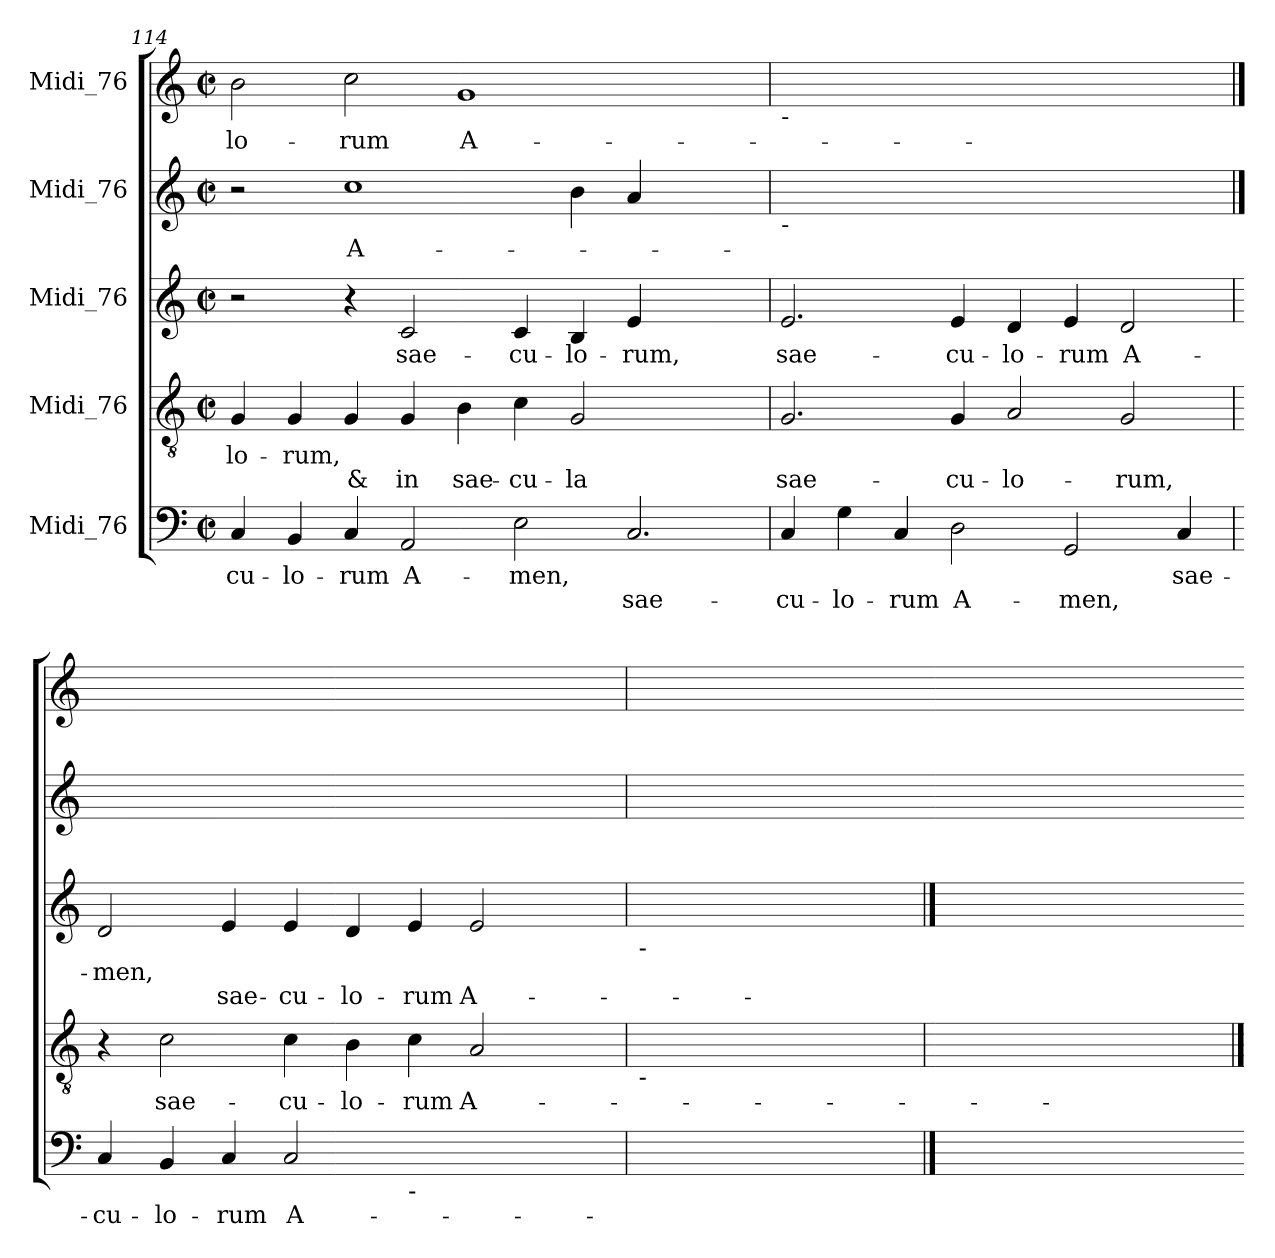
**kern	**text	**text	**kern	**text	**text	**kern	**text	**text	**kern	**text	**kern	**text
*part5	*part5	*part5	*part4	*part4	*part4	*part3	*part3	*part3	*part2	*part2	*part1	*part1
*staff5	*staff5	*staff5	*staff4	*staff4	*staff4	*staff3	*staff3	*staff3	*staff2	*staff2	*staff1	*staff1
*I"Midi_76	*	*	*I"Midi_76	*	*	*I"Midi_76	*	*	*I"Midi_76	*	*I"Midi_76	*
!!LO:LB:g=z
*clefF4	*	*	*clefGv2	*	*	*clefG2	*	*	*clefG2	*	*clefG2	*
*k[]	*	*	*k[]	*	*	*k[]	*	*	*k[]	*	*k[]	*
*C:	*	*	*C:	*	*	*C:	*	*	*C:	*	*C:	*
*M4/2	*	*	*M4/2	*	*	*M4/2	*	*	*M4/2	*	*M4/2	*
*met(c|)	*	*	*met(c|)	*	*	*met(c|)	*	*	*met(c|)	*	*met(c|)	*
=114	=114	=114	=114	=114	=114	=114	=114	=114	=114	=114	=114	=114
!	!LO:LY:b	!	!	!LO:LY:b	!	!	!	!	!	!	!	!LO:LY:b
4C	-cu-	.	4G	-lo-	.	2r	.	.	2r	.	2b	-lo-
!	!LO:LY:b	!	!	!LO:LY:b	!	!	!	!	!	!	!	!
4BB	-lo-	.	4G	-rum,	.	.	.	.	.	.	.	.
!	!LO:LY:b	!	!	!	!LO:LY:b	!	!	!	!	!LO:LY:b	!	!LO:LY:b
4C	-rum	.	4G	.	&	4r	.	.	1cc	A-	2cc	-rum
!	!LO:LY:b	!	!	!	!LO:LY:b	!	!LO:LY:b	!	!	!	!	!
2AA	A-	.	4G	.	in	2c	sae-	.	.	.	.	.
!	!	!	!	!	!LO:LY:b	!	!	!	!	!	!	!LO:LY:b
.	.	.	4B	.	sae-	.	.	.	.	.	1g	A-
!	!LO:LY:b	!	!	!	!LO:LY:b	!	!LO:LY:b	!	!	!	!	!
2E	-men,	.	4c	.	-cu-	4c	-cu-	.	.	.	.	.
!	!	!	!	!	!LO:LY:b	!	!LO:LY:b	!	!	!	!	!
.	.	.	2G	.	-la	4B	-lo-	.	4b	.	.	.
!	!	!LO:LY:b	!	!	!	!	!LO:LY:b	!	!	!	!	!
2.C	.	sae-	.	.	.	4e	-rum,	.	4a	.	.	.
.	.	.	2ryy	.	.	2ryy	.	.	2ryy	.	2ryy	.
=115	=115	=115	=115	=115	=115	=115	=115	=115	=115	=115	=115	=115
!	!	!	!	!	!	!	!	!	!	!	!LO:TX:b:t=-	!
!	!	!	!	!	!	!	!	!	!LO:TX:b:t=-	!	!	!
!	!	!LO:LY:b	!	!	!LO:LY:b	!	!LO:LY:b	!	!	!LO:LY:b	!	!LO:LY:b
4C	.	-cu-	2.G	.	sae-	2.e	sae-	.	1byy	-men.	[1gyy	-mem.
!	!	!LO:LY:b	!	!	!	!	!	!	!	!	!	!
4G	.	-lo-	.	.	.	.	.	.	.	.	.	.
!	!	!LO:LY:b	!	!	!	!	!	!	!	!	!	!
4C	.	-rum	.	.	.	.	.	.	.	.	.	.
!	!	!LO:LY:b	!	!	!LO:LY:b	!	!LO:LY:b	!	!	!	!	!
2D	.	A-	4G	.	-cu-	4e	-cu-	.	.	.	.	.
!	!	!	!	!	!LO:LY:b	!	!LO:LY:b	!	!	!	!	!
.	.	.	2A	.	-lo-	4d	-lo-	.	1ryy	.	1gyy]	.
!	!	!LO:LY:b	!	!	!	!	!LO:LY:b	!	!	!	!	!
2GG	.	-men,	.	.	.	4e	-rum	.	.	.	.	.
!	!	!	!	!	!LO:LY:b	!	!LO:LY:b	!	!	!	!	!
.	.	.	2G	.	-rum,	2d	A-	.	.	.	.	.
!	!LO:LY:b	!	!	!	!	!	!	!	!	!	!	!
4C	sae-	.	.	.	.	.	.	.	.	.	.	.
=	==	==	=	==	==	=	==	==	==	==	==	==
!	!LO:LY:b	!	!	!	!	!	!LO:LY:b	!	!	!	!	!
4C	-cu-	.	4r	.	.	2d	-men,	.	0ryy	.	0ryy	.
!	!LO:LY:b	!	!	!LO:LY:b	!	!	!	!	!	!	!	!
4BB	-lo-	.	2c	sae-	.	.	.	.	.	.	.	.
!	!LO:LY:b	!	!	!	!	!	!	!LO:LY:b	!	!	!	!
4C	-rum	.	.	.	.	4e	.	sae-	.	.	.	.
!	!LO:LY:b	!	!	!LO:LY:b	!	!	!	!LO:LY:b	!	!	!	!
2C	A-	.	4c	-cu-	.	4e	.	-cu-	.	.	.	.
!	!	!	!	!LO:LY:b	!	!	!	!LO:LY:b	!	!	!	!
.	.	.	4B	-lo-	.	4d	.	-lo-	.	.	.	.
!LO:TX:b:t=-	!	!	!	!	!	!	!	!	!	!	!	!
!	!LO:LY:b	!	!	!LO:LY:b	!	!	!	!LO:LY:b	!	!	!	!
[1GGyy	-men.	.	4c	-rum	.	4e	.	-rum	.	.	.	.
!	!	!	!	!LO:LY:b	!	!	!	!LO:LY:b	!	!	!	!
.	.	.	2A	A-	.	2e	.	A-	.	.	.	.
.	.	.	4ryy	.	.	4ryy	.	.	4ryy	.	4ryy	.
=	=	=	=	=	=	=	=	=	=	=	=	=
!	!	!	!	!	!	!LO:TX:b:t=-	!	!	!	!	!	!
!	!	!	!LO:TX:b:t=-	!	!	!	!	!	!	!	!	!
!	!	!	!	!LO:LY:b	!	!	!	!LO:LY:b	!	!	!	!
1GGyy]	.	.	[0Gyy	-men.	.	[1dyy	.	-men.	0ryy	.	0ryy	.
1ryy	.	.	.	.	.	1dyy]	.	.	.	.	.	.
==	=	=	=	=	=	==	=	=	=	=	=	=
0ryy	.	.	1Gyy_	.	.	0ryy	.	.	0ryy	.	0ryy	.
.	.	.	1Gyy]	.	.	.	.	.	.	.	.	.
=	=	=	==	=	=	=	=	=	=	=	=	=
*-	*-	*-	*-	*-	*-	*-	*-	*-	*-	*-	*-	*-
